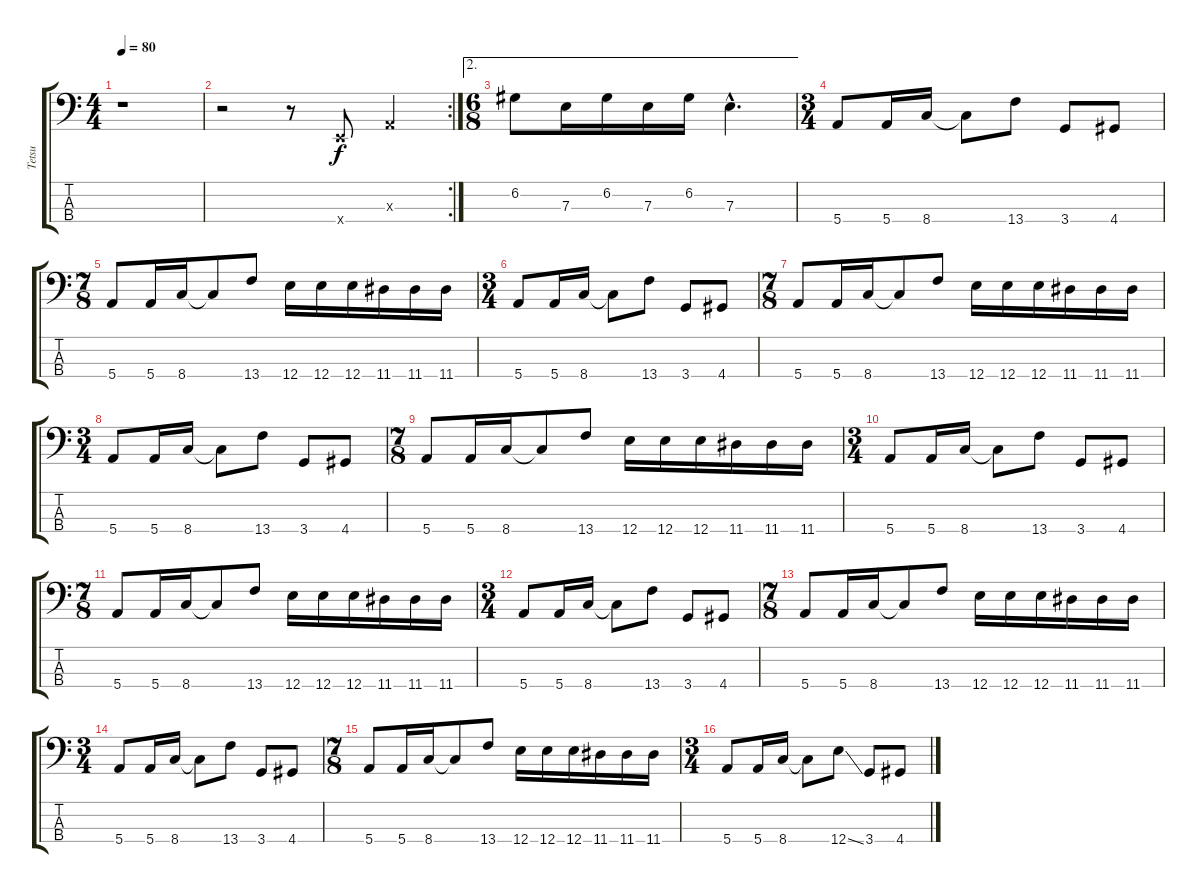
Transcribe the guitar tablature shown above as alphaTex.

\track ("Tetsu" "Tetsu") {instrument electricbasspick}
\staff {score tabs}
\tuning (G2 D2 A1 E1) {hide}
\ts (4 4)
\tempo 80
\clef f4
\ks c
r.1{dy f} |
\rc 2
r.2 r.8 0.4{x}.8 0.3{x}.4 |
\ae 2
\ts (6 8)
6.2.8 7.3.16 6.2.16 7.3.16 6.2.16 7.3{hac}.4{d} |
\ts (3 4)
5.4.8 5.4.16 8.4.16 8.4{t}.8 13.4.8 3.4.8 4.4.8 |
\ts (7 8)
5.4.8 5.4.16 8.4.16 8.4{t}.8 13.4.8 12.4.16 12.4.16 12.4.16 11.4.16 11.4.16 11.4.16 |
\ts (3 4)
5.4.8 5.4.16 8.4.16 8.4{t}.8 13.4.8 3.4.8 4.4.8 |
\ts (7 8)
5.4.8 5.4.16 8.4.16 8.4{t}.8 13.4.8 12.4.16 12.4.16 12.4.16 11.4.16 11.4.16 11.4.16 |
\ts (3 4)
5.4.8 5.4.16 8.4.16 8.4{t}.8 13.4.8 3.4.8 4.4.8 |
\ts (7 8)
5.4.8 5.4.16 8.4.16 8.4{t}.8 13.4.8 12.4.16 12.4.16 12.4.16 11.4.16 11.4.16 11.4.16 |
\ts (3 4)
5.4.8 5.4.16 8.4.16 8.4{t}.8 13.4.8 3.4.8 4.4.8 |
\ts (7 8)
5.4.8 5.4.16 8.4.16 8.4{t}.8 13.4.8 12.4.16 12.4.16 12.4.16 11.4.16 11.4.16 11.4.16 |
\ts (3 4)
5.4.8 5.4.16 8.4.16 8.4{t}.8 13.4.8 3.4.8 4.4.8 |
\ts (7 8)
5.4.8 5.4.16 8.4.16 8.4{t}.8 13.4.8 12.4.16 12.4.16 12.4.16 11.4.16 11.4.16 11.4.16 |
\ts (3 4)
5.4.8 5.4.16 8.4.16 8.4{t}.8 13.4.8 3.4.8 4.4.8 |
\ts (7 8)
5.4.8 5.4.16 8.4.16 8.4{t}.8 13.4.8 12.4.16 12.4.16 12.4.16 11.4.16 11.4.16 11.4.16 |
\ts (3 4)
5.4.8 5.4.16 8.4.16 8.4{t}.8 12.4{ss}.8 3.4.8 4.4.8
